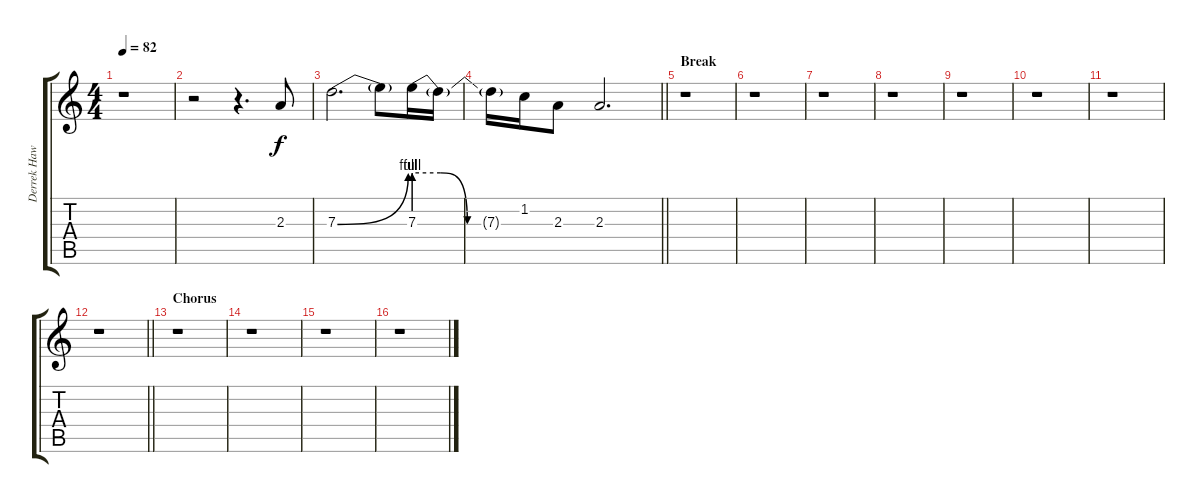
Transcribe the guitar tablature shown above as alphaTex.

\track ("Derrek Hawkins (Lead Guitar)" "Derrek Haw") {instrument distortionguitar}
\staff {score tabs}
\tuning (E4 B3 G3 D3 A2 D2) {hide}
\ts (4 4)
\tempo 82
\clef g2
\ks c
r.1{dy f} |
r.2 r.4{d} 2.3.8 |
7.3{be (bend 0 0 60 4)}.2{d} 7.3{t}.8 7.3{be (custom 0 4 15 4 30 0 60 0)}.16 7.3{t}.16 |
\barLineRight lightlight
7.3{t}.16 1.2.16 2.3.8 2.3.2{d} |
\section ("" "Break")
r.1 |
r.1 |
r.1 |
r.1 |
r.1 |
r.1 |
r.1 |
\barLineRight lightlight
r.1 |
\section ("" "Chorus")
r.1 |
r.1 |
r.1 |
r.1
